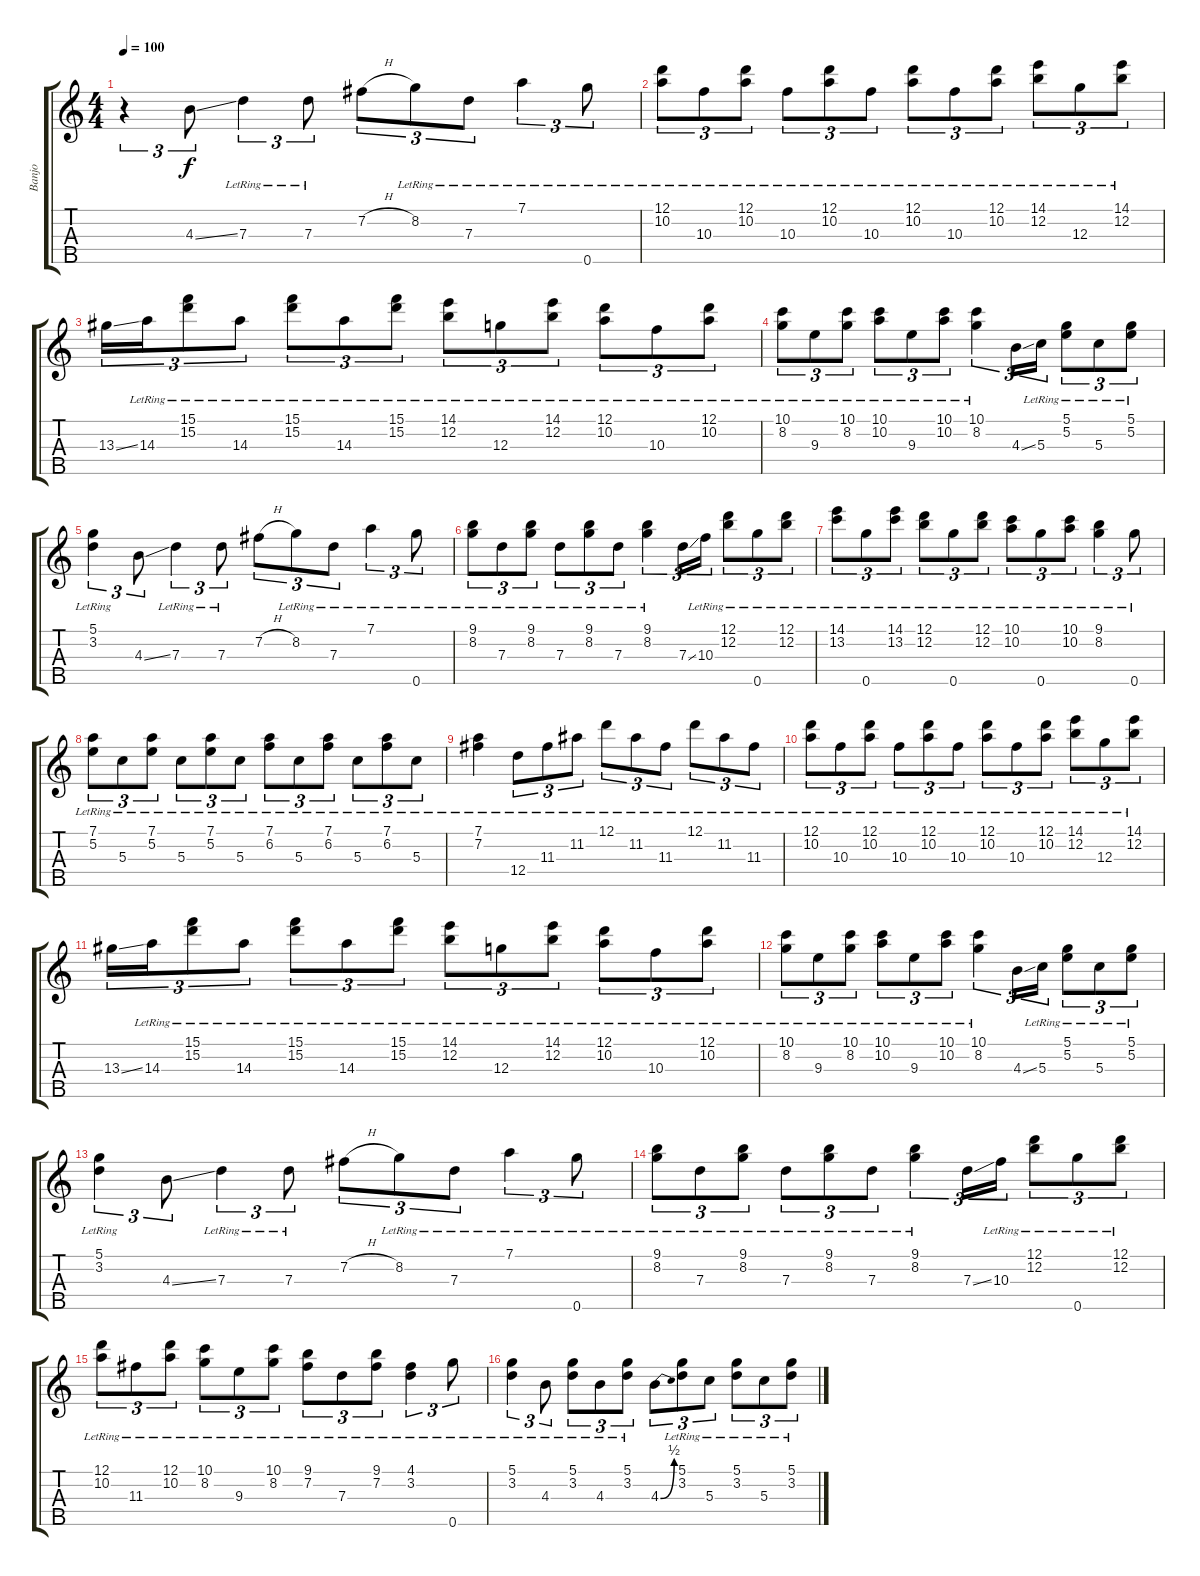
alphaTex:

\track ("Banjo" "Banjo") {instrument banjo}
\staff {score tabs}
\tuning (D4 B3 G3 D3 G4) {hide}
\displaytranspose 12
\ts (4 4)
\tempo 100
\clef g2
\ks c
r.4{tu (3 2) dy f instrument banjo} 4.3{ss}.8{tu (3 2)} 7.3{lr}.4{tu (3 2)} 7.3{lr}.8{tu (3 2)} 7.2{h}.8{tu (3 2)} 8.2{lr}.8{tu (3 2)} 7.3{lr}.8{tu (3 2)} 7.1{lr}.4{tu (3 2)} 0.5{lr}.8{tu (3 2)} |
(12.1{lr} 10.2{lr}).8{tu (3 2)} 10.3{lr}.8{tu (3 2)} (12.1{lr} 10.2{lr}).8{tu (3 2)} 10.3{lr}.8{tu (3 2)} (12.1{lr} 10.2{lr}).8{tu (3 2)} 10.3{lr}.8{tu (3 2)} (12.1{lr} 10.2{lr}).8{tu (3 2)} 10.3{lr}.8{tu (3 2)} (12.1{lr} 10.2{lr}).8{tu (3 2)} (14.1{lr} 12.2{lr}).8{tu (3 2)} 12.3{lr}.8{tu (3 2)} (14.1{lr} 12.2{lr}).8{tu (3 2)} |
13.3{ss}.16{tu (3 2)} 14.3{lr}.16{tu (3 2)} (15.1{lr} 15.2{lr}).8{tu (3 2)} 14.3{lr}.8{tu (3 2)} (15.1{lr} 15.2{lr}).8{tu (3 2)} 14.3{lr}.8{tu (3 2)} (15.1{lr} 15.2{lr}).8{tu (3 2)} (14.1{lr} 12.2{lr}).8{tu (3 2)} 12.3{lr}.8{tu (3 2)} (14.1{lr} 12.2{lr}).8{tu (3 2)} (12.1{lr} 10.2{lr}).8{tu (3 2)} 10.3{lr}.8{tu (3 2)} (12.1{lr} 10.2{lr}).8{tu (3 2)} |
(10.1{lr} 8.2{lr}).8{tu (3 2)} 9.3{lr}.8{tu (3 2)} (10.1{lr} 8.2{lr}).8{tu (3 2)} (10.1{lr} 10.2{lr}).8{tu (3 2)} 9.3{lr}.8{tu (3 2)} (10.1{lr} 10.2{lr}).8{tu (3 2)} (10.1{lr} 8.2{lr}).4{tu (3 2)} 4.3{ss}.16{tu (3 2)} 5.3{lr}.16{tu (3 2)} (5.1{lr} 5.2{lr}).8{tu (3 2)} 5.3{lr}.8{tu (3 2)} (5.1{lr} 5.2{lr}).8{tu (3 2)} |
(5.1{lr} 3.2{lr}).4{tu (3 2)} 4.3{ss}.8{tu (3 2)} 7.3{lr}.4{tu (3 2)} 7.3{lr}.8{tu (3 2)} 7.2{h}.8{tu (3 2)} 8.2{lr}.8{tu (3 2)} 7.3{lr}.8{tu (3 2)} 7.1{lr}.4{tu (3 2)} 0.5{lr}.8{tu (3 2)} |
(9.1{lr} 8.2{lr}).8{tu (3 2)} 7.3{lr}.8{tu (3 2)} (9.1{lr} 8.2{lr}).8{tu (3 2)} 7.3{lr}.8{tu (3 2)} (9.1{lr} 8.2{lr}).8{tu (3 2)} 7.3{lr}.8{tu (3 2)} (9.1{lr} 8.2{lr}).4{tu (3 2)} 7.3{ss}.16{tu (3 2)} 10.3{lr}.16{tu (3 2)} (12.1{lr} 12.2{lr}).8{tu (3 2)} 0.5{lr}.8{tu (3 2)} (12.1{lr} 12.2{lr}).8{tu (3 2)} |
(14.1{lr} 13.2{lr}).8{tu (3 2)} 0.5{lr}.8{tu (3 2)} (14.1{lr} 13.2{lr}).8{tu (3 2)} (12.1{lr} 12.2{lr}).8{tu (3 2)} 0.5{lr}.8{tu (3 2)} (12.1{lr} 12.2{lr}).8{tu (3 2)} (10.1{lr} 10.2{lr}).8{tu (3 2)} 0.5{lr}.8{tu (3 2)} (10.1{lr} 10.2{lr}).8{tu (3 2)} (9.1{lr} 8.2{lr}).4{tu (3 2)} 0.5{lr}.8{tu (3 2)} |
(7.1{lr} 5.2{lr}).8{tu (3 2)} 5.3{lr}.8{tu (3 2)} (7.1{lr} 5.2{lr}).8{tu (3 2)} 5.3{lr}.8{tu (3 2)} (7.1{lr} 5.2{lr}).8{tu (3 2)} 5.3{lr}.8{tu (3 2)} (7.1{lr} 6.2{lr}).8{tu (3 2)} 5.3{lr}.8{tu (3 2)} (7.1{lr} 6.2{lr}).8{tu (3 2)} 5.3{lr}.8{tu (3 2)} (7.1{lr} 6.2{lr}).8{tu (3 2)} 5.3{lr}.8{tu (3 2)} |
(7.1{lr} 7.2{lr}).4 12.4{lr}.8{tu (3 2)} 11.3{lr}.8{tu (3 2)} 11.2{lr}.8{tu (3 2)} 12.1{lr}.8{tu (3 2)} 11.2{lr}.8{tu (3 2)} 11.3{lr}.8{tu (3 2)} 12.1{lr}.8{tu (3 2)} 11.2{lr}.8{tu (3 2)} 11.3{lr}.8{tu (3 2)} |
(12.1{lr} 10.2{lr}).8{tu (3 2)} 10.3{lr}.8{tu (3 2)} (12.1{lr} 10.2{lr}).8{tu (3 2)} 10.3{lr}.8{tu (3 2)} (12.1{lr} 10.2{lr}).8{tu (3 2)} 10.3{lr}.8{tu (3 2)} (12.1{lr} 10.2{lr}).8{tu (3 2)} 10.3{lr}.8{tu (3 2)} (12.1{lr} 10.2{lr}).8{tu (3 2)} (14.1{lr} 12.2{lr}).8{tu (3 2)} 12.3{lr}.8{tu (3 2)} (14.1{lr} 12.2{lr}).8{tu (3 2)} |
13.3{ss}.16{tu (3 2)} 14.3{lr}.16{tu (3 2)} (15.1{lr} 15.2{lr}).8{tu (3 2)} 14.3{lr}.8{tu (3 2)} (15.1{lr} 15.2{lr}).8{tu (3 2)} 14.3{lr}.8{tu (3 2)} (15.1{lr} 15.2{lr}).8{tu (3 2)} (14.1{lr} 12.2{lr}).8{tu (3 2)} 12.3{lr}.8{tu (3 2)} (14.1{lr} 12.2{lr}).8{tu (3 2)} (12.1{lr} 10.2{lr}).8{tu (3 2)} 10.3{lr}.8{tu (3 2)} (12.1{lr} 10.2{lr}).8{tu (3 2)} |
(10.1{lr} 8.2{lr}).8{tu (3 2)} 9.3{lr}.8{tu (3 2)} (10.1{lr} 8.2{lr}).8{tu (3 2)} (10.1{lr} 10.2{lr}).8{tu (3 2)} 9.3{lr}.8{tu (3 2)} (10.1{lr} 10.2{lr}).8{tu (3 2)} (10.1{lr} 8.2{lr}).4{tu (3 2)} 4.3{ss}.16{tu (3 2)} 5.3{lr}.16{tu (3 2)} (5.1{lr} 5.2{lr}).8{tu (3 2)} 5.3{lr}.8{tu (3 2)} (5.1{lr} 5.2{lr}).8{tu (3 2)} |
(5.1{lr} 3.2{lr}).4{tu (3 2)} 4.3{ss}.8{tu (3 2)} 7.3{lr}.4{tu (3 2)} 7.3{lr}.8{tu (3 2)} 7.2{h}.8{tu (3 2)} 8.2{lr}.8{tu (3 2)} 7.3{lr}.8{tu (3 2)} 7.1{lr}.4{tu (3 2)} 0.5{lr}.8{tu (3 2)} |
(9.1{lr} 8.2{lr}).8{tu (3 2)} 7.3{lr}.8{tu (3 2)} (9.1{lr} 8.2{lr}).8{tu (3 2)} 7.3{lr}.8{tu (3 2)} (9.1{lr} 8.2{lr}).8{tu (3 2)} 7.3{lr}.8{tu (3 2)} (9.1{lr} 8.2{lr}).4{tu (3 2)} 7.3{ss}.16{tu (3 2)} 10.3{lr}.16{tu (3 2)} (12.1{lr} 12.2{lr}).8{tu (3 2)} 0.5{lr}.8{tu (3 2)} (12.1{lr} 12.2{lr}).8{tu (3 2)} |
(12.1{lr} 10.2{lr}).8{tu (3 2)} 11.3{lr}.8{tu (3 2)} (12.1{lr} 10.2{lr}).8{tu (3 2)} (10.1{lr} 8.2{lr}).8{tu (3 2)} 9.3{lr}.8{tu (3 2)} (10.1{lr} 8.2{lr}).8{tu (3 2)} (9.1{lr} 7.2{lr}).8{tu (3 2)} 7.3{lr}.8{tu (3 2)} (9.1{lr} 7.2{lr}).8{tu (3 2)} (4.1{lr} 3.2{lr}).4{tu (3 2)} 0.5{lr}.8{tu (3 2)} |
(5.1{lr} 3.2{lr}).4{tu (3 2)} 4.3{lr}.8{tu (3 2)} (5.1{lr} 3.2{lr}).8{tu (3 2)} 4.3{lr}.8{tu (3 2)} (5.1{lr} 3.2{lr}).8{tu (3 2)} 4.3{be (bend 0 0 60 2)}.8{tu (3 2)} (5.1{lr} 3.2{lr}).8{tu (3 2)} 5.3{lr}.8{tu (3 2)} (5.1{lr} 3.2{lr}).8{tu (3 2)} 5.3{lr}.8{tu (3 2)} (5.1{lr} 3.2{lr}).8{tu (3 2)}
